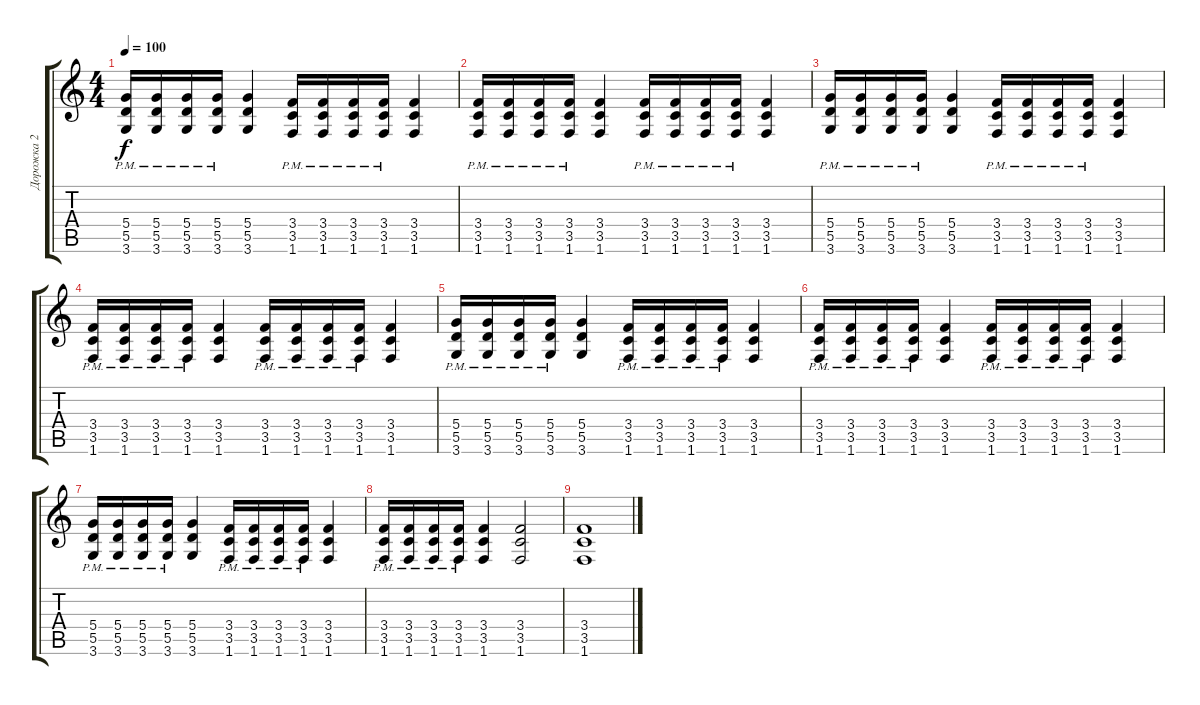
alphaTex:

\track ("Дорожка 2" "Дорожка 2") {instrument overdrivenguitar}
\staff {score tabs}
\tuning (E4 B3 G3 D3 A2 E2) {hide}
\ts (4 4)
\tempo 100
\clef g2
\ks c
(5.4{pm} 5.5{pm} 3.6{pm}).16{dy f} (5.4{pm} 5.5{pm} 3.6{pm}).16 (5.4{pm} 5.5{pm} 3.6{pm}).16 (5.4{pm} 5.5{pm} 3.6{pm}).16 (5.4 5.5 3.6).4 (3.4{pm} 3.5{pm} 1.6{pm}).16 (3.4{pm} 3.5{pm} 1.6{pm}).16 (3.4{pm} 3.5{pm} 1.6{pm}).16 (3.4{pm} 3.5{pm} 1.6{pm}).16 (3.4 3.5 1.6).4 |
(3.4{pm} 3.5{pm} 1.6{pm}).16 (3.4{pm} 3.5{pm} 1.6{pm}).16 (3.4{pm} 3.5{pm} 1.6{pm}).16 (3.4{pm} 3.5{pm} 1.6{pm}).16 (3.4 3.5 1.6).4 (3.4{pm} 3.5{pm} 1.6{pm}).16 (3.4{pm} 3.5{pm} 1.6{pm}).16 (3.4{pm} 3.5{pm} 1.6{pm}).16 (3.4{pm} 3.5{pm} 1.6{pm}).16 (3.4 3.5 1.6).4 |
(5.4{pm} 5.5{pm} 3.6{pm}).16 (5.4{pm} 5.5{pm} 3.6{pm}).16 (5.4{pm} 5.5{pm} 3.6{pm}).16 (5.4{pm} 5.5{pm} 3.6{pm}).16 (5.4 5.5 3.6).4 (3.4{pm} 3.5{pm} 1.6{pm}).16 (3.4{pm} 3.5{pm} 1.6{pm}).16 (3.4{pm} 3.5{pm} 1.6{pm}).16 (3.4{pm} 3.5{pm} 1.6{pm}).16 (3.4 3.5 1.6).4 |
(3.4{pm} 3.5{pm} 1.6{pm}).16 (3.4{pm} 3.5{pm} 1.6{pm}).16 (3.4{pm} 3.5{pm} 1.6{pm}).16 (3.4{pm} 3.5{pm} 1.6{pm}).16 (3.4 3.5 1.6).4 (3.4{pm} 3.5{pm} 1.6{pm}).16 (3.4{pm} 3.5{pm} 1.6{pm}).16 (3.4{pm} 3.5{pm} 1.6{pm}).16 (3.4{pm} 3.5{pm} 1.6{pm}).16 (3.4 3.5 1.6).4 |
(5.4{pm} 5.5{pm} 3.6{pm}).16 (5.4{pm} 5.5{pm} 3.6{pm}).16 (5.4{pm} 5.5{pm} 3.6{pm}).16 (5.4{pm} 5.5{pm} 3.6{pm}).16 (5.4 5.5 3.6).4 (3.4{pm} 3.5{pm} 1.6{pm}).16 (3.4{pm} 3.5{pm} 1.6{pm}).16 (3.4{pm} 3.5{pm} 1.6{pm}).16 (3.4{pm} 3.5{pm} 1.6{pm}).16 (3.4 3.5 1.6).4 |
(3.4{pm} 3.5{pm} 1.6{pm}).16 (3.4{pm} 3.5{pm} 1.6{pm}).16 (3.4{pm} 3.5{pm} 1.6{pm}).16 (3.4{pm} 3.5{pm} 1.6{pm}).16 (3.4 3.5 1.6).4 (3.4{pm} 3.5{pm} 1.6{pm}).16 (3.4{pm} 3.5{pm} 1.6{pm}).16 (3.4{pm} 3.5{pm} 1.6{pm}).16 (3.4{pm} 3.5{pm} 1.6{pm}).16 (3.4 3.5 1.6).4 |
(5.4{pm} 5.5{pm} 3.6{pm}).16 (5.4{pm} 5.5{pm} 3.6{pm}).16 (5.4{pm} 5.5{pm} 3.6{pm}).16 (5.4{pm} 5.5{pm} 3.6{pm}).16 (5.4 5.5 3.6).4 (3.4{pm} 3.5{pm} 1.6{pm}).16 (3.4{pm} 3.5{pm} 1.6{pm}).16 (3.4{pm} 3.5{pm} 1.6{pm}).16 (3.4{pm} 3.5{pm} 1.6{pm}).16 (3.4 3.5 1.6).4 |
(3.4{pm} 3.5{pm} 1.6{pm}).16 (3.4{pm} 3.5{pm} 1.6{pm}).16 (3.4{pm} 3.5{pm} 1.6{pm}).16 (3.4{pm} 3.5{pm} 1.6{pm}).16 (3.4 3.5 1.6).4 (3.4 3.5 1.6).2 |
(3.4 3.5 1.6).1
